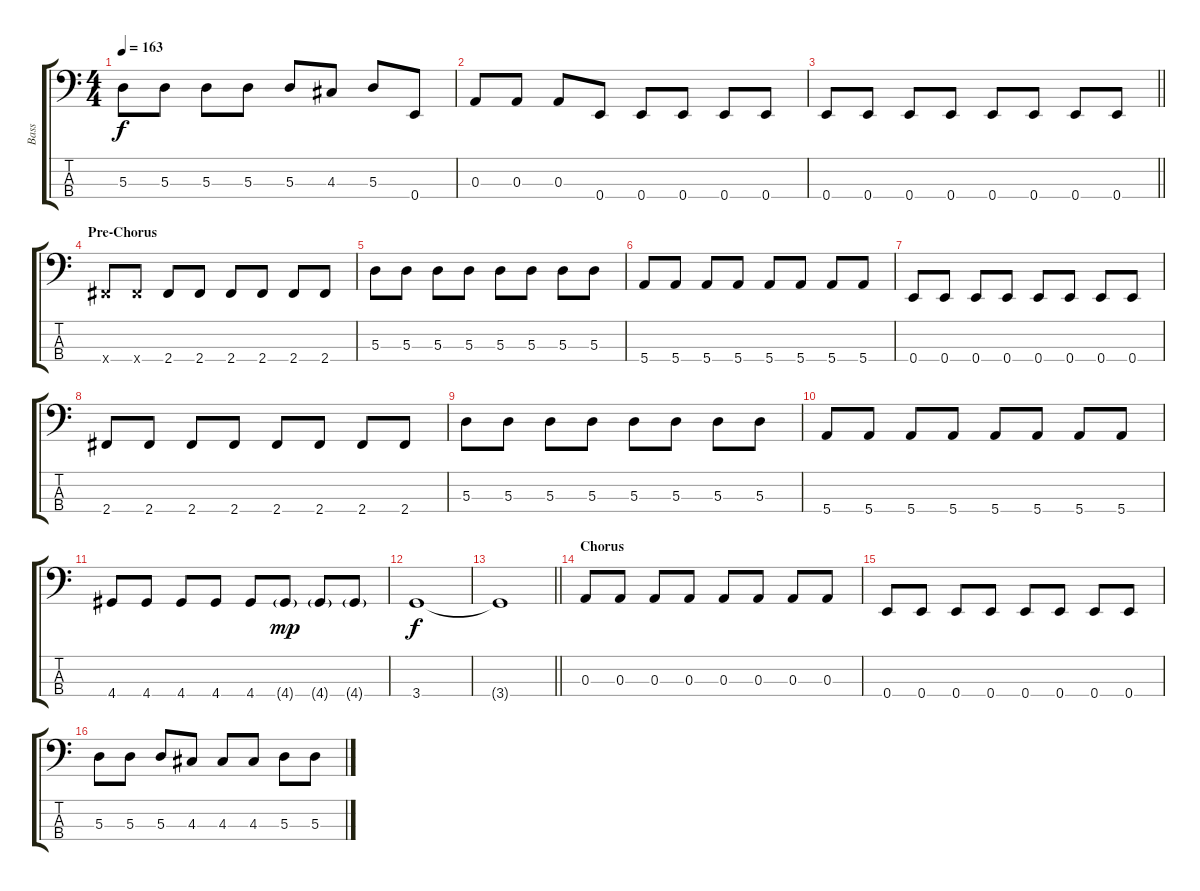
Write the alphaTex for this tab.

\track ("Bass" "Bass") {instrument electricbasspick}
\staff {score tabs}
\tuning (G2 D2 A1 E1) {hide}
\ts (4 4)
\tempo 163
\clef f4
\ks c
5.3.8{dy f} 5.3.8 5.3.8 5.3.8 5.3.8 4.3.8 5.3.8 0.4.8 |
0.3.8 0.3.8 0.3.8 0.4.8 0.4.8 0.4.8 0.4.8 0.4.8 |
\barLineRight lightlight
0.4.8 0.4.8 0.4.8 0.4.8 0.4.8 0.4.8 0.4.8 0.4.8 |
\section ("" "Pre-Chorus")
2.4{x}.8{instrument electricbasspick} 2.4{x}.8 2.4.8 2.4.8 2.4.8 2.4.8 2.4.8 2.4.8 |
5.3.8 5.3.8 5.3.8 5.3.8 5.3.8 5.3.8 5.3.8 5.3.8 |
5.4.8 5.4.8 5.4.8 5.4.8 5.4.8 5.4.8 5.4.8 5.4.8 |
0.4.8 0.4.8 0.4.8 0.4.8 0.4.8 0.4.8 0.4.8 0.4.8 |
2.4.8 2.4.8 2.4.8 2.4.8 2.4.8 2.4.8 2.4.8 2.4.8 |
5.3.8 5.3.8 5.3.8 5.3.8 5.3.8 5.3.8 5.3.8 5.3.8 |
5.4.8 5.4.8 5.4.8 5.4.8 5.4.8 5.4.8 5.4.8 5.4.8 |
4.4.8 4.4.8 4.4.8 4.4.8 4.4.8 4.4{g}.8{dy mp} 4.4{g}.8 4.4{g}.8 |
3.4.1{dy f} |
\barLineRight lightlight
3.4{t}.1 |
\section ("" "Chorus")
0.3.8 0.3.8 0.3.8 0.3.8 0.3.8 0.3.8 0.3.8 0.3.8 |
0.4.8 0.4.8 0.4.8 0.4.8 0.4.8 0.4.8 0.4.8 0.4.8 |
5.3.8 5.3.8 5.3.8 4.3.8 4.3.8 4.3.8 5.3.8 5.3.8
